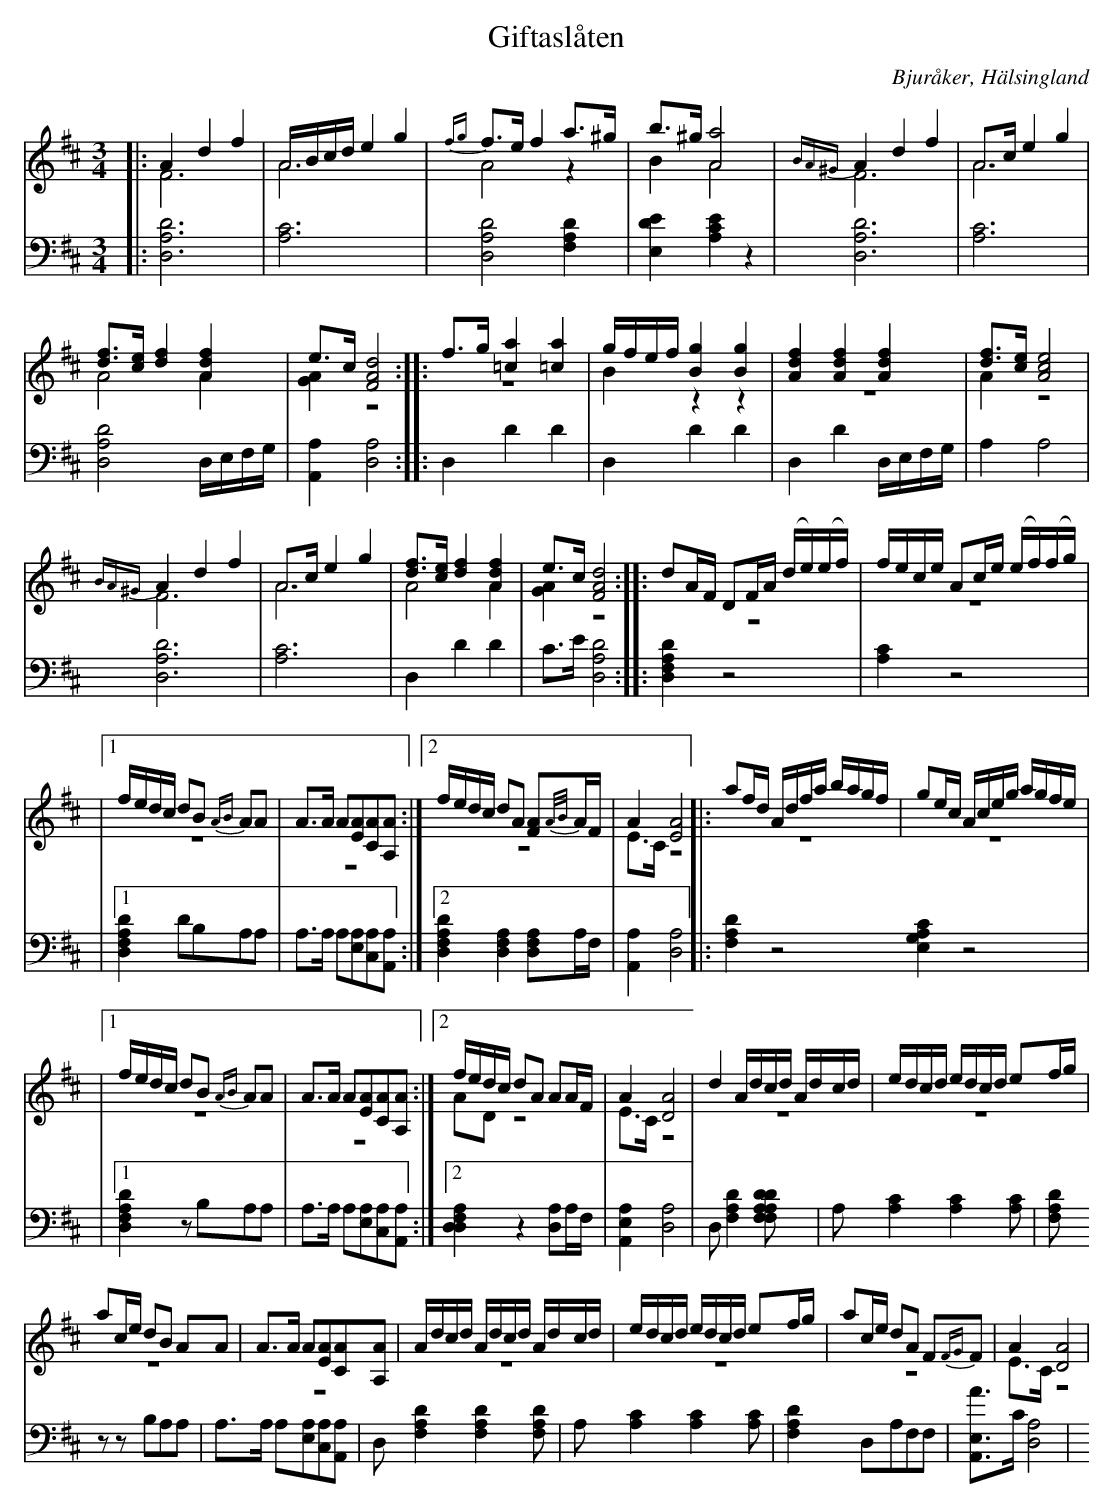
X:1
T: Giftaslåten
O: Bjuråker, Hälsingland
M: 3/4
L: 1/8
K: D
V:1
V:2 merge
V:3
V:1
|: A2 d2 f2|A/B/c/d/ e2 g2|{fg}f>e f2 a>^g |b>^g [A4a4]|{BA^G}A2 d2 f2|A>c e2 g2|
[df]>[ce] [d2f2] [A2d2f2]| e>c [F4A4d4]:||:f>g [=c2a2] [=c2a2]|g/f/e/f/ [B2g2] [B2g2]|[A2d2f2] [A2d2f2] [A2d2f2] |[df]>[ce] [A4c4e4]|
{BA^G}A2 d2 f2|A>c e2 g2|[df]>[ce] [d2f2] [A2d2f2]| e>c [F4A4d4]:||:dA/F/ DF/A/ (d/e/)(e/f/)|f/e/c/e/ Ac/e/ (e/f/)(f/g/)|
|1 f/e/d/c/ dB {AB}AA|A>A A[EA][CA][A,A]:|2 f/e/d/c/ dA [FA]{A/B/}A/F/|A2 [E4A4]|:af/d/ A/d/f/a/ b/a/g/f/|ge/c/ A/c/e/g/ a/g/f/e/|
|1 f/e/d/c/ dB {AB}AA|A>A A[EA][CA][A,A]:|2 f/e/d/c/ dA AA/F/|A2 [D4A4]|d2 A/d/c/d/ A/d/c/d/|e/d/c/d/ e/d/c/d/ ef/g/|
ac/e/ dB AA|A>A A[EA][CA][A,A]|A/d/c/d/ A/d/c/d/ A/d/c/d/|e/d/c/d/ e/d/c/d/ ef/g/| ac/e/ dA F{FG}F|A2 [D4A4]|
V:2
|: F6| A6|A4 z2|B2 A4|F6|A6|
A4 A2|[G2A2] z4:||:z6|B2 z2 z2|z6|A2 z4|
F6|A6|A4 A2|[G2A2] z4:||:z6|z6|
|1 z6|z6:|2 z6|E>C z4|:z6|z6|
|1 z6|z6:|2 AD z4|E>C z4|z6|z6|
z6|z6|z6|z6|z6|E>C z4|
V:3 clef=bass
|: [D,6A,6D6]| [A,6C6]|[D,4A,4D4] [F,2A,2D2]|[E,2D2E2] [A,2C2E2] z2|[D,6A,6D6]| [A,6C6]|
[D,4A,4D4] D,/E,/F,/G,/|[A,,2A,2] [D,4A,4] :||:D,2 D2 D2|D,2 D2 D2|D,2 D2 D,/E,/F,/G,/|A,2 A,4|
[D,6A,6D6]|[A,6C6]| D,2 D2 D2|C>E [D,4A,4D4] :||:[D,2F,2A,2D2] z4|[A,2C2] z4|
|1 [D,2F,2A,2D2] DB,A,A,|A,>A, A,[E,A,][C,A,][A,,A,]:|2 [D,2F,2A,2D2] [D,2F,2A,2] [D,F,A,]A,/F,/ |[A,,2A,2][D,4A,4]||:[F,2A,2D2] z4 [E,2G,2A,2C2] z4|
|1 [D,2F,2A,2D2] zB,A,A,|A,>A, A,[E,A,][C,A,][A,,A,]:|2 [D,2F,2A,2D,2] z2 [D,A,]A,/F,/| [A,,2E,2A,2] [D,4A,4]|D, [F,2A,2D2] [F,2A,2D2}[F,A,D]|A, [A,2C2] [A,2C2] [A,C] |
[F,A,D] zz B,A,A,|A,>A, A,[E,A,][C,A,][A,,A,]|D, [F,2A,2D2] [F,2A,2D2] [F,A,D]|A, [A,2C2] [A,2C2] [A,C] |[F,2A,2D2] D,A,F,F,|[A,,E,A]>C [D,4A,4]|
